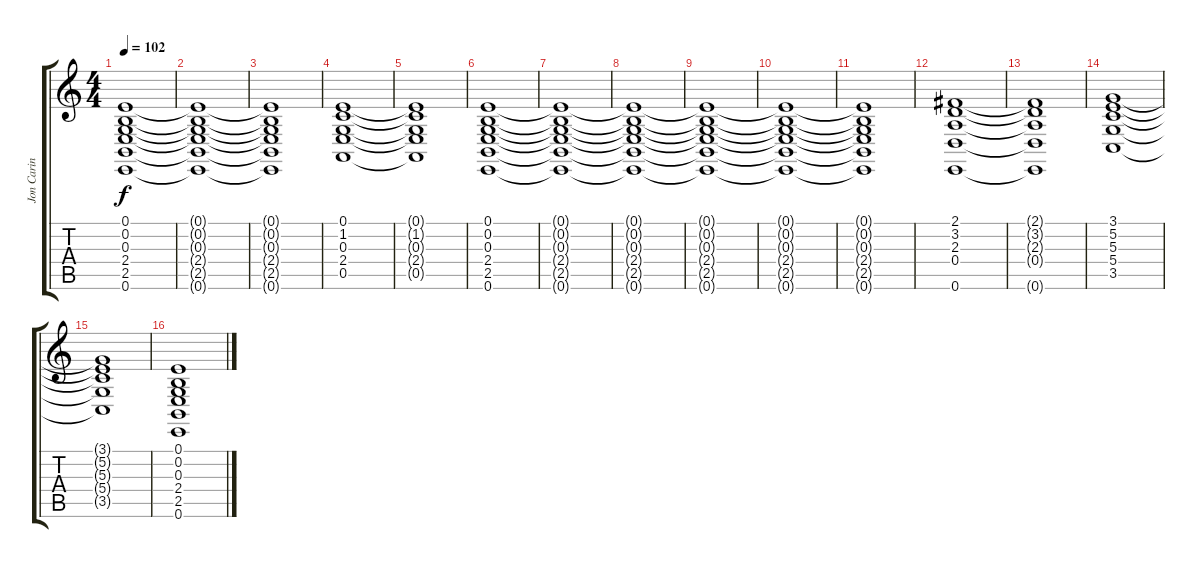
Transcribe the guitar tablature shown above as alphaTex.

\track ("Jon Carin" "Jon Carin") {instrument stringensemble1}
\staff {score tabs}
\tuning (E4 B3 G3 D3 A2 E2) {hide}
\ts (4 4)
\tempo 102
\clef g2
\ks c
(0.1{t} 0.2{t} 0.3{t} 2.4{t} 2.5{t} 0.6{t}).1{dy f} |
(0.1{t} 0.2{t} 0.3{t} 2.4{t} 2.5{t} 0.6{t}).1 |
(0.1{t} 0.2{t} 0.3{t} 2.4{t} 2.5{t} 0.6{t}).1 |
(0.1 1.2 0.3 2.4 0.5).1 |
(0.1{t} 1.2{t} 0.3{t} 2.4{t} 0.5{t}).1 |
(0.1 0.2 0.3 2.4 2.5 0.6).1 |
(0.1{t} 0.2{t} 0.3{t} 2.4{t} 2.5{t} 0.6{t}).1 |
(0.1{t} 0.2{t} 0.3{t} 2.4{t} 2.5{t} 0.6{t}).1 |
(0.1{t} 0.2{t} 0.3{t} 2.4{t} 2.5{t} 0.6{t}).1 |
(0.1{t} 0.2{t} 0.3{t} 2.4{t} 2.5{t} 0.6{t}).1 |
(0.1{t} 0.2{t} 0.3{t} 2.4{t} 2.5{t} 0.6{t}).1 |
(2.1 3.2 2.3 0.4 0.6).1 |
(2.1{t} 3.2{t} 2.3{t} 0.4{t} 0.6{t}).1 |
(3.1 5.2 5.3 5.4 3.5).1 |
(3.1{t} 5.2{t} 5.3{t} 5.4{t} 3.5{t}).1 |
(0.1 0.2 0.3 2.4 2.5 0.6).1
